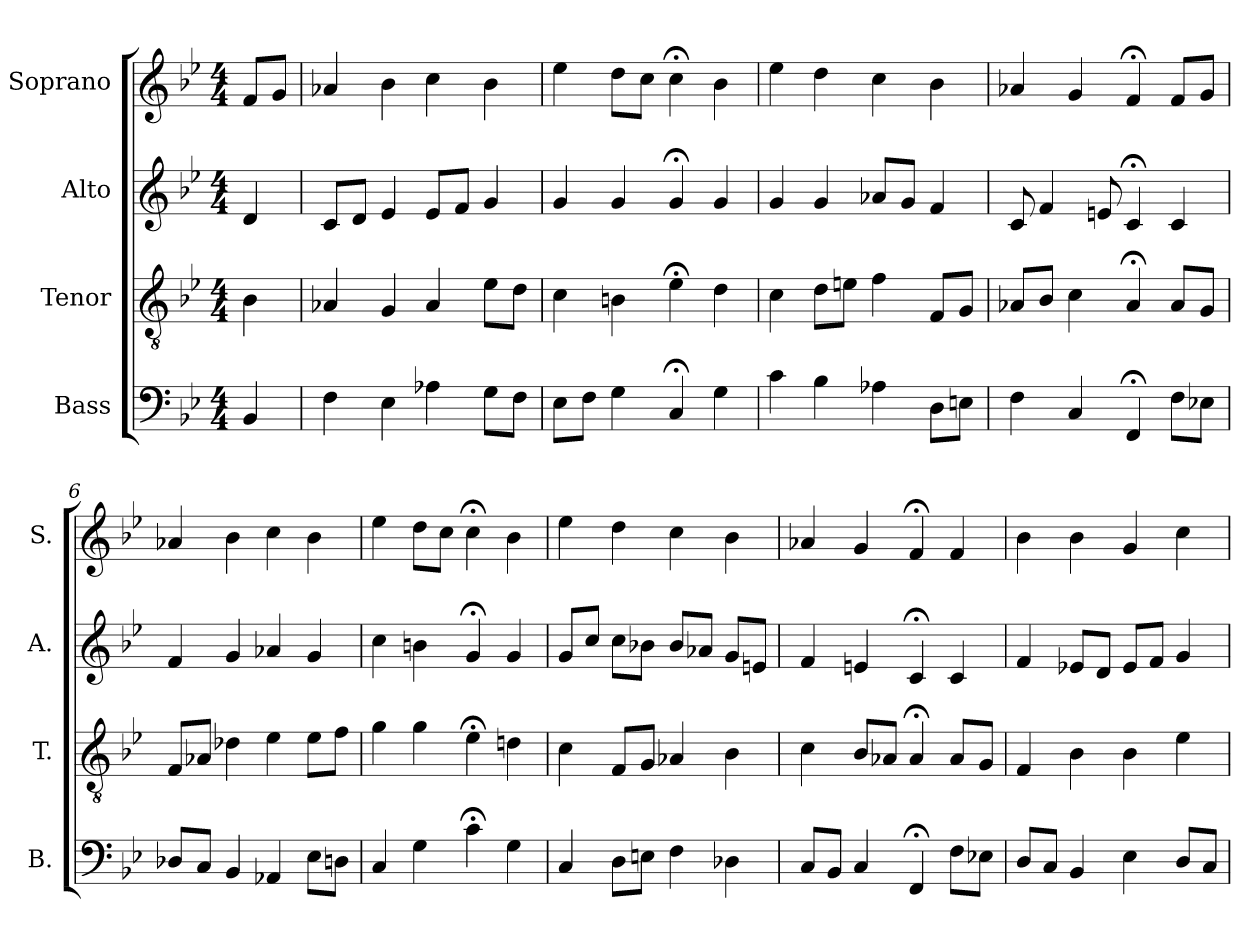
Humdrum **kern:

**kern	**kern	**kern	**kern
*part4	*part3	*part2	*part1
*staff4	*staff3	*staff2	*staff1
*I"Bass	*I"Tenor	*I"Alto	*I"Soprano
*I'B.	*I'T.	*I'A.	*I'S.
*clefF4	*clefGv2	*clefG2	*clefG2
*	*ITrd7c12	*	*
*k[b-e-]	*k[b-e-]	*k[b-e-]	*k[b-e-]
*B-:	*B-:	*B-:	*B-:
*M4/4	*M4/4	*M4/4	*M4/4
=1	=1	=1	=1
4BB-/	4BB-\	4d/	8f/L
.	.	.	8g/J
=2	=2	=2	=2
4F\	4AA-X/	8c/L	4a-X/
.	.	8d/J	.
4E-\	4GG/	4e-/	4b-\
4A-X\	4AA-/	8e-/L	4cc\
.	.	8f/J	.
8G\L	8E-\L	4g/	4b-\
8F\J	8D\J	.	.
=3	=3	=3	=3
8E-\L	4C\	4g/	4ee-\
8F\J	.	.	.
4G\	4BBn\	4g/	8dd\L
.	.	.	8cc\J
4C;</	4E-;<\	4g;</	4cc;<\
4G\	4D\	4g/	4b-\
=4	=4	=4	=4
4c\	4C\	4g/	4ee-\
4B-\	8D\L	4g/	4dd\
.	8En\J	.	.
4A-X\	4F\	8a-X/L	4cc\
.	.	8g/J	.
8D\L	8FF/L	4f/	4b-\
8En\J	8GG/J	.	.
=5	=5	=5	=5
4F\	8AA-X/L	8c/	4a-X/
.	8BB-/J	4f/	.
4C/	4C\	.	4g/
.	.	8en/	.
4FF;</	4AA-;</	4c;</	4f;</
8F\L	8AA-/L	4c/	8f/L
8E-X\J	8GG/J	.	8g/J
!!LO:LB:g=z
=6	=6	=6	=6
8D-X/L	8FF/L	4f/	4a-X/
8C/J	8AA-X/J	.	.
4BB-/	4D-X\	4g/	4b-\
4AA-X/	4E-\	4a-X/	4cc\
8E-\L	8E-\L	4g/	4b-\
8Dn\J	8F\J	.	.
=7	=7	=7	=7
4C/	4G\	4cc\	4ee-\
4G\	4G\	4bn\	8dd\L
.	.	.	8cc\J
4c;<\	4E-;<\	4g;</	4cc;<\
4G\	4Dn\	4g/	4b-\
=8	=8	=8	=8
4C/	4C\	8g/L	4ee-\
.	.	8cc/J	.
8D\L	8FF/L	8cc\L	4dd\
8En\J	8GG/J	8b-X\J	.
4F\	4AA-X/	8b-/L	4cc\
.	.	8a-X/J	.
4D-X\	4BB-\	8g/L	4b-\
.	.	8en/J	.
=9	=9	=9	=9
8C/L	4C\	4f/	4a-X/
8BB-/J	.	.	.
4C/	8BB-/L	4en/	4g/
.	8AA-X/J	.	.
4FF;</	4AA-;</	4c;</	4f;</
8F\L	8AA-/L	4c/	4f/
8E-X\J	8GG/J	.	.
!!LO:PB:g=z
=10	=10	=10	=10
8D/L	4FF/	4f/	4b-\
8C/J	.	.	.
4BB-/	4BB-\	8e-X/L	4b-\
.	.	8d/J	.
4E-\	4BB-\	8e-/L	4g/
.	.	8f/J	.
8D/L	4E-\	4g/	4cc\
8C/J	.	.	.
=	=	=	=
*-	*-	*-	*-
